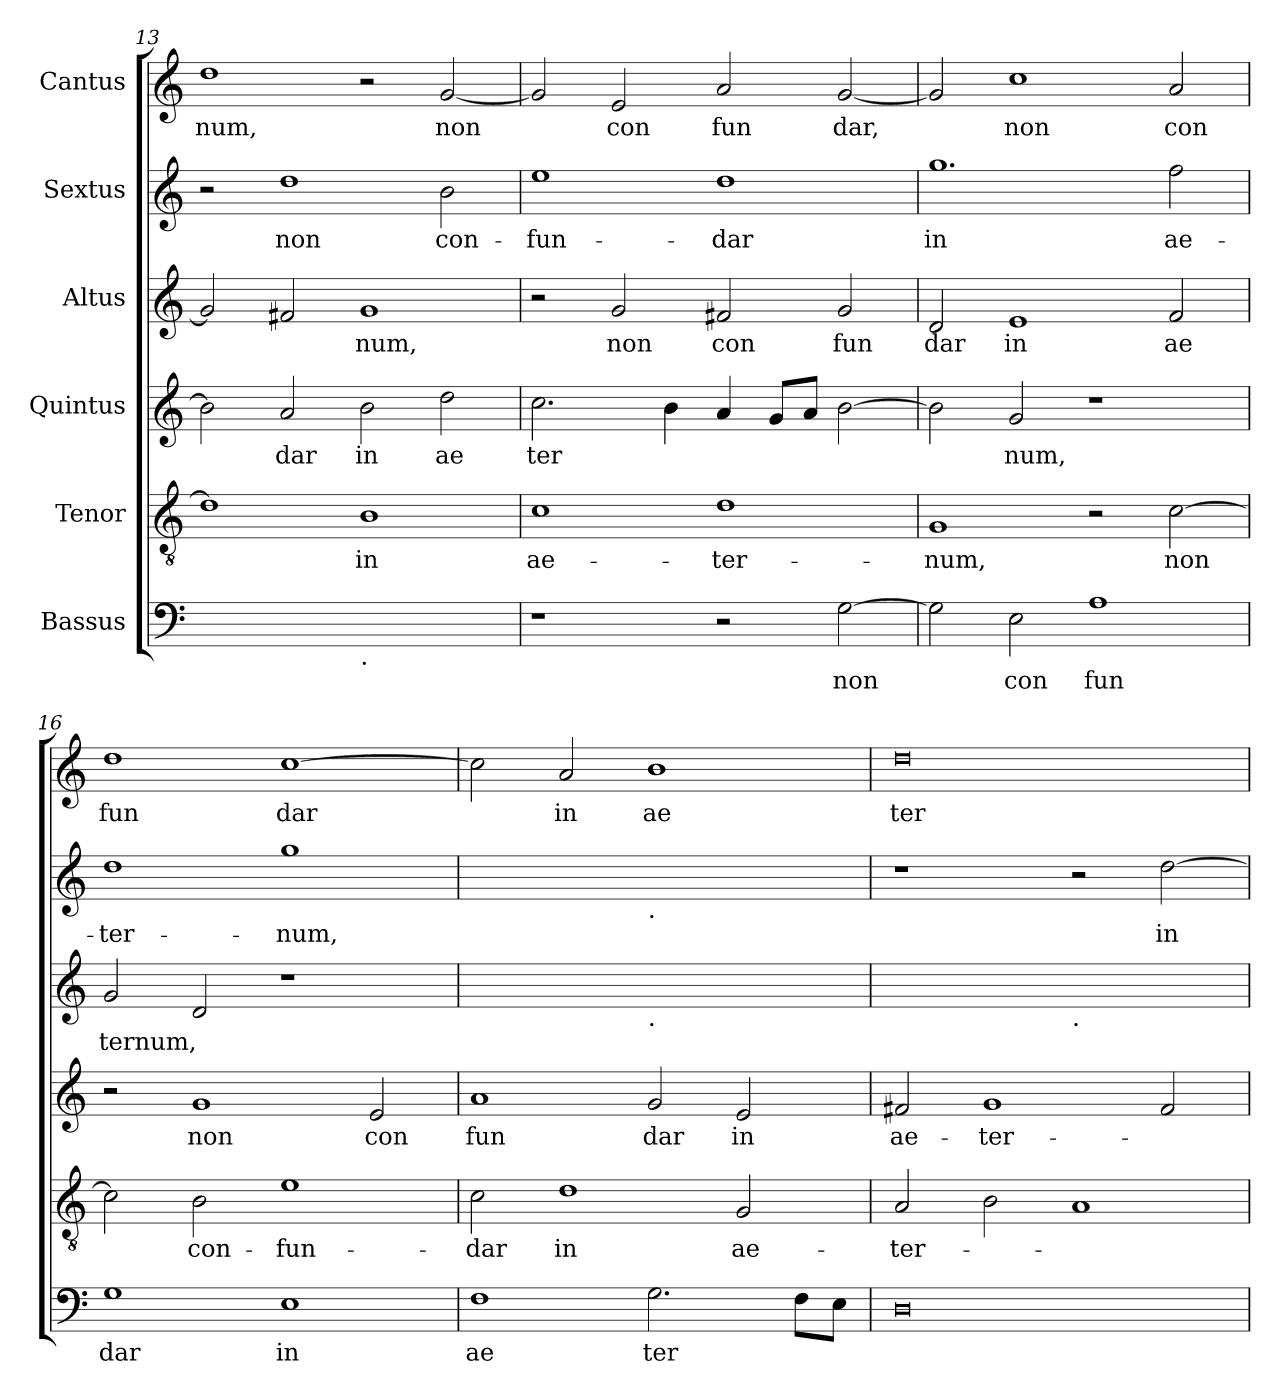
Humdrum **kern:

**kern	**text	**kern	**text	**kern	**text	**kern	**text	**kern	**text	**kern	**text
*part6	*part6	*part5	*part5	*part4	*part4	*part3	*part3	*part2	*part2	*part1	*part1
*staff6	*staff6	*staff5	*staff5	*staff4	*staff4	*staff3	*staff3	*staff2	*staff2	*staff1	*staff1
*I"Bassus	*	*I"Tenor	*	*I"Quintus	*	*I"Altus	*	*I"Sextus	*	*I"Cantus	*
*clefF4	*	*clefGv2	*	*clefG2	*	*clefG2	*	*clefG2	*	*clefG2	*
*k[]	*	*k[]	*	*k[]	*	*k[]	*	*k[]	*	*k[]	*
=13	=13	=13	=13	=13	=13	=13	=13	=13	=13	=13	=13
!	!	!	!	!	!	!	!	!	!	!	!LO:LY:b
1ryy	.	1d]	.	2b\]	.	2g/]	.	2r	.	1dd	num,
!	!	!	!	!	!LO:LY:b	!	!	!	!LO:LY:b	!	!
.	.	.	.	2a/	dar	2f#X/	.	1dd	non	.	.
!LO:TX:b:t=.	!	!	!	!	!	!	!	!	!	!	!
!	!	!	!LO:LY:b	!	!LO:LY:b	!	!LO:LY:b	!	!	!	!
1ryy	.	1B	in	2b\	in	1g	num,	.	.	2r	.
!	!	!	!	!	!LO:LY:b	!	!	!	!LO:LY:b	!	!LO:LY:b
.	.	.	.	2dd\	ae	.	.	2b\	con-	[<2g/	non
=14	=14	=14	=14	=14	=14	=14	=14	=14	=14	=14	=14
!	!	!	!LO:LY:b	!	!LO:LY:b	!	!	!	!LO:LY:b	!	!
1r	.	1c	ae-	2.cc\	ter	2r	.	1ee	-fun-	2g/]	.
!	!	!	!	!	!	!	!LO:LY:b	!	!	!	!LO:LY:b
.	.	.	.	.	.	2g/	non	.	.	2e/	con
.	.	.	.	4b\	.	.	.	.	.	.	.
!	!	!	!LO:LY:b	!	!	!	!LO:LY:b	!	!LO:LY:b	!	!LO:LY:b
2r	.	1d	-ter-	4a/	.	2f#X/	con	1dd	-dar	2a/	fun
.	.	.	.	8g/L	.	.	.	.	.	.	.
.	.	.	.	8a/J	.	.	.	.	.	.	.
!	!LO:LY:b	!	!	!	!	!	!LO:LY:b	!	!	!	!LO:LY:b
[>2G\	non	.	.	[>2b\	.	2g/	fun	.	.	[<2g/	dar,
=15	=15	=15	=15	=15	=15	=15	=15	=15	=15	=15	=15
!	!	!	!LO:LY:b	!	!	!	!LO:LY:b	!	!LO:LY:b	!	!
2G\]	.	1G	-num,	2b\]	.	2d/	dar	1.gg	in	2g/]	.
!	!LO:LY:b	!	!	!	!LO:LY:b	!	!LO:LY:b	!	!	!	!LO:LY:b
2E\	con	.	.	2g/	num,	1e	in	.	.	1cc	non
!	!LO:LY:b	!	!	!	!	!	!	!	!	!	!
1A	fun	2r	.	1r	.	.	.	.	.	.	.
!	!	!	!LO:LY:b	!	!	!	!LO:LY:b	!	!LO:LY:b	!	!LO:LY:b
.	.	[>2c\	non	.	.	2f/	ae	2ff\	ae-	2a/	con
=16	=16	=16	=16	=16	=16	=16	=16	=16	=16	=16	=16
!	!LO:LY:b	!	!	!	!	!	!LO:LY:b	!	!LO:LY:b	!	!LO:LY:b
1G	dar	2c\]	.	2r	.	2g/	ternum,	1dd	-ter-	1dd	fun
!	!	!	!LO:LY:b	!	!LO:LY:b	!	!	!	!	!	!
.	.	2B\	con-	1g	non	2d/	.	.	.	.	.
!	!LO:LY:b	!	!LO:LY:b	!	!	!	!	!	!LO:LY:b	!	!LO:LY:b
1E	in	1e	-fun-	.	.	1r	.	1gg	-num,	[>1cc	dar
!	!	!	!	!	!LO:LY:b	!	!	!	!	!	!
.	.	.	.	2e/	con	.	.	.	.	.	.
=17	=17	=17	=17	=17	=17	=17	=17	=17	=17	=17	=17
!	!LO:LY:b	!	!LO:LY:b	!	!LO:LY:b	!	!	!	!	!	!
1F	ae	2c\	-dar	1a	fun	1ryy	.	1ryy	.	2cc\]	.
!	!	!	!LO:LY:b	!	!	!	!	!	!	!	!LO:LY:b
.	.	1d	in	.	.	.	.	.	.	2a/	in
!	!	!	!	!	!	!	!	!LO:TX:b:t=.	!	!	!
!	!	!	!	!	!	!LO:TX:b:t=.	!	!	!	!	!
!	!LO:LY:b	!	!	!	!LO:LY:b	!	!	!	!	!	!LO:LY:b
2.G\	ter	.	.	2g/	dar	1ryy	.	1ryy	.	1b	ae
!	!	!	!LO:LY:b	!	!LO:LY:b	!	!	!	!	!	!
.	.	2G/	ae-	2e/	in	.	.	.	.	.	.
8F\L	.	.	.	.	.	.	.	.	.	.	.
8E\J	.	.	.	.	.	.	.	.	.	.	.
!!LO:PB:g=z
=18	=18	=18	=18	=18	=18	=18	=18	=18	=18	=18	=18
!	!	!	!LO:LY:b	!	!LO:LY:b	!	!	!	!	!	!LO:LY:b
0D	.	2A/	-ter-	2f#X/	ae-	1ryy	.	1r	.	0dd	ter
!	!	!	!	!	!LO:LY:b	!	!	!	!	!	!
.	.	2B\	.	1g	-ter-	.	.	.	.	.	.
!	!	!	!	!	!	!LO:TX:b:t=.	!	!	!	!	!
.	.	1A	.	.	.	1ryy	.	2r	.	.	.
!	!	!	!	!	!	!	!	!	!LO:LY:b	!	!
.	.	.	.	2f#/	.	.	.	[>2dd\	in	.	.
=	=	=	=	=	=	=	=	=	=	=	=
*-	*-	*-	*-	*-	*-	*-	*-	*-	*-	*-	*-
